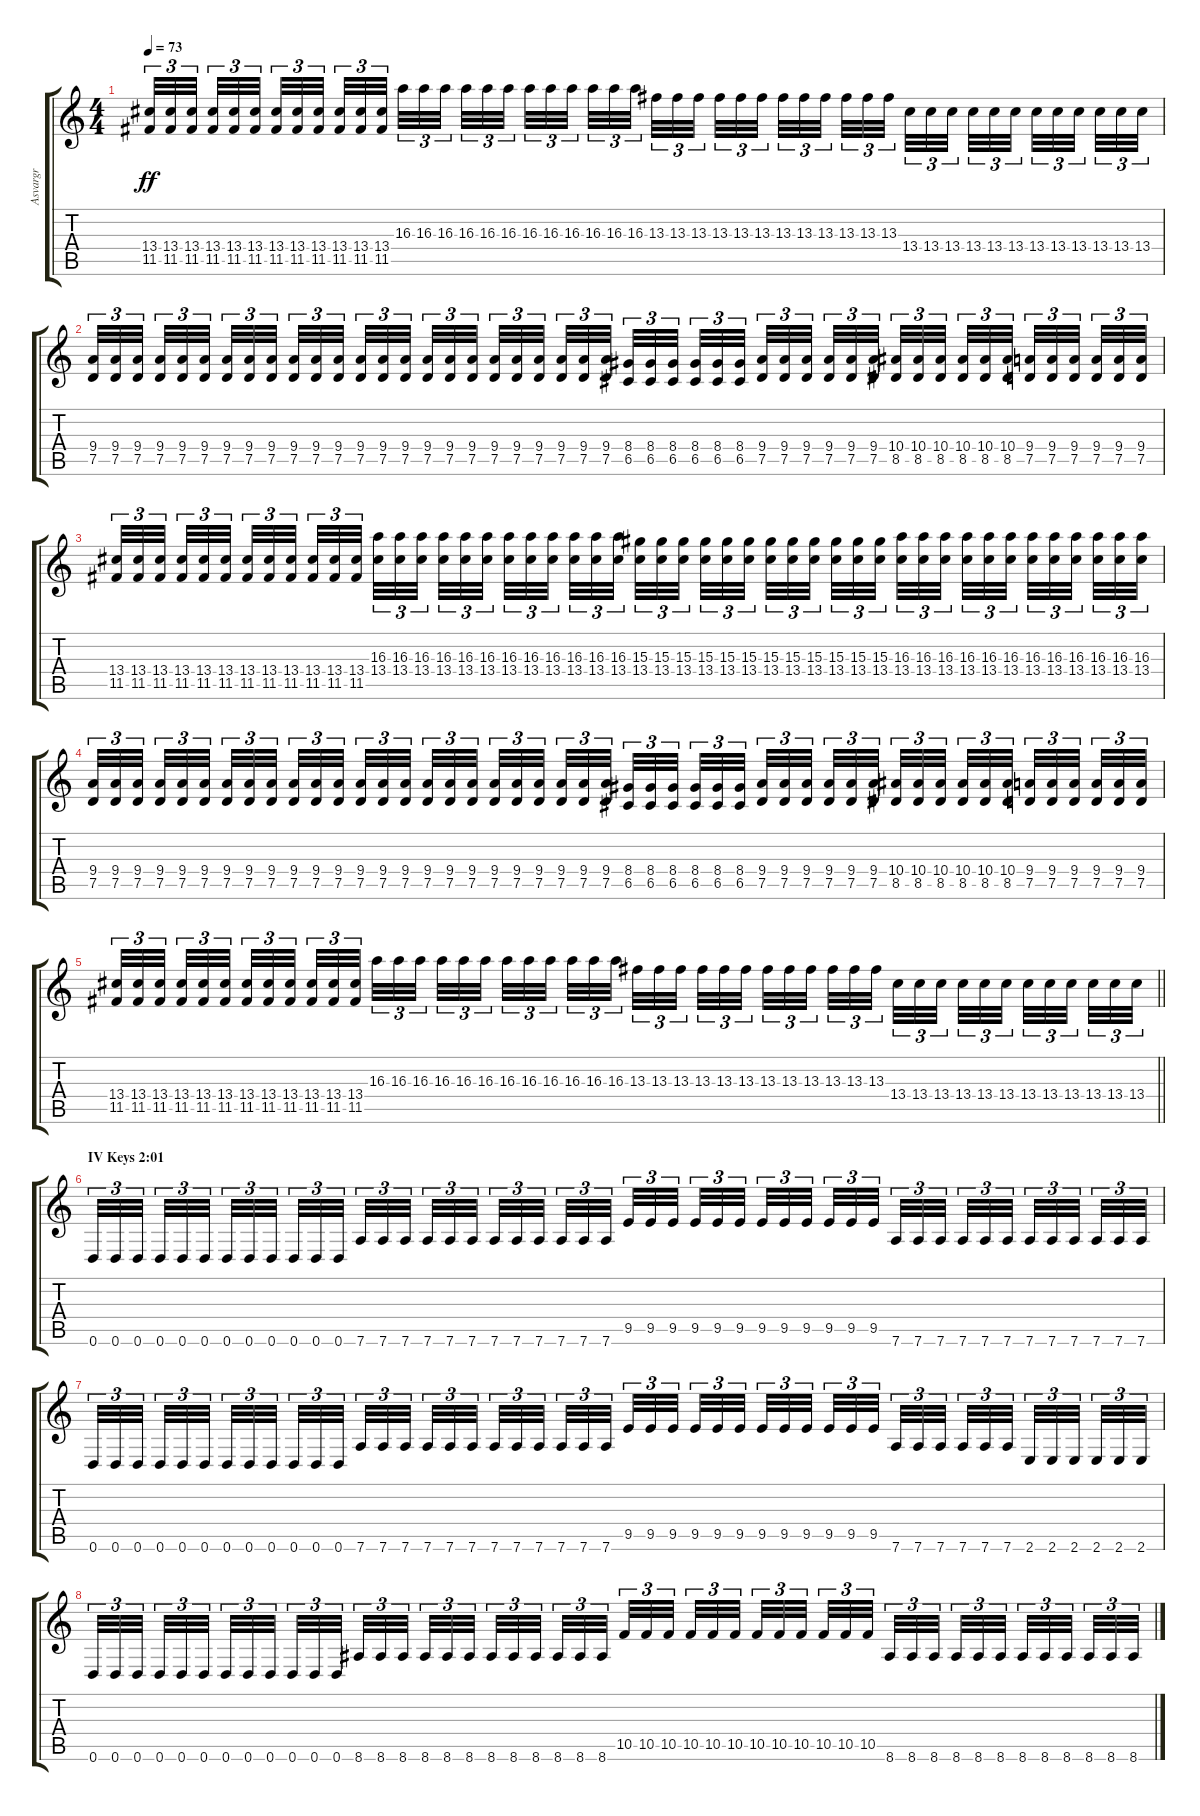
\track ("Asvargr" "Asvargr") {instrument distortionguitar}
\staff {score tabs}
\tuning (D4 A3 F3 C3 G2 D2) {hide}
\ts (4 4)
\tempo 73
\clef g2
\ks c
(13.4 11.5).32{tu (3 2) dy ff} (13.4 11.5).32{tu (3 2)} (13.4 11.5).32{tu (3 2) beam splitsecondary} (13.4 11.5).32{tu (3 2)} (13.4 11.5).32{tu (3 2)} (13.4 11.5).32{tu (3 2) beam splitsecondary} (13.4 11.5).32{tu (3 2)} (13.4 11.5).32{tu (3 2)} (13.4 11.5).32{tu (3 2) beam splitsecondary} (13.4 11.5).32{tu (3 2)} (13.4 11.5).32{tu (3 2)} (13.4 11.5).32{tu (3 2)} 16.3.32{tu (3 2)} 16.3.32{tu (3 2)} 16.3.32{tu (3 2) beam splitsecondary} 16.3.32{tu (3 2)} 16.3.32{tu (3 2)} 16.3.32{tu (3 2) beam splitsecondary} 16.3.32{tu (3 2)} 16.3.32{tu (3 2)} 16.3.32{tu (3 2) beam splitsecondary} 16.3.32{tu (3 2)} 16.3.32{tu (3 2)} 16.3.32{tu (3 2)} 13.3.32{tu (3 2)} 13.3.32{tu (3 2)} 13.3.32{tu (3 2) beam splitsecondary} 13.3.32{tu (3 2)} 13.3.32{tu (3 2)} 13.3.32{tu (3 2) beam splitsecondary} 13.3.32{tu (3 2)} 13.3.32{tu (3 2)} 13.3.32{tu (3 2) beam splitsecondary} 13.3.32{tu (3 2)} 13.3.32{tu (3 2)} 13.3.32{tu (3 2)} 13.4.32{tu (3 2)} 13.4.32{tu (3 2)} 13.4.32{tu (3 2) beam splitsecondary} 13.4.32{tu (3 2)} 13.4.32{tu (3 2)} 13.4.32{tu (3 2) beam splitsecondary} 13.4.32{tu (3 2)} 13.4.32{tu (3 2)} 13.4.32{tu (3 2) beam splitsecondary} 13.4.32{tu (3 2)} 13.4.32{tu (3 2)} 13.4.32{tu (3 2)} |
(9.4 7.5).32{tu (3 2)} (9.4 7.5).32{tu (3 2)} (9.4 7.5).32{tu (3 2) beam splitsecondary} (9.4 7.5).32{tu (3 2)} (9.4 7.5).32{tu (3 2)} (9.4 7.5).32{tu (3 2) beam splitsecondary} (9.4 7.5).32{tu (3 2)} (9.4 7.5).32{tu (3 2)} (9.4 7.5).32{tu (3 2) beam splitsecondary} (9.4 7.5).32{tu (3 2)} (9.4 7.5).32{tu (3 2)} (9.4 7.5).32{tu (3 2)} (9.4 7.5).32{tu (3 2)} (9.4 7.5).32{tu (3 2)} (9.4 7.5).32{tu (3 2) beam splitsecondary} (9.4 7.5).32{tu (3 2)} (9.4 7.5).32{tu (3 2)} (9.4 7.5).32{tu (3 2) beam splitsecondary} (9.4 7.5).32{tu (3 2)} (9.4 7.5).32{tu (3 2)} (9.4 7.5).32{tu (3 2) beam splitsecondary} (9.4 7.5).32{tu (3 2)} (9.4 7.5).32{tu (3 2)} (9.4 7.5).32{tu (3 2)} (8.4 6.5).32{tu (3 2)} (8.4 6.5).32{tu (3 2)} (8.4 6.5).32{tu (3 2) beam splitsecondary} (8.4 6.5).32{tu (3 2)} (8.4 6.5).32{tu (3 2)} (8.4 6.5).32{tu (3 2) beam splitsecondary} (9.4 7.5).32{tu (3 2)} (9.4 7.5).32{tu (3 2)} (9.4 7.5).32{tu (3 2) beam splitsecondary} (9.4 7.5).32{tu (3 2)} (9.4 7.5).32{tu (3 2)} (9.4 7.5).32{tu (3 2)} (10.4 8.5).32{tu (3 2)} (10.4 8.5).32{tu (3 2)} (10.4 8.5).32{tu (3 2) beam splitsecondary} (10.4 8.5).32{tu (3 2)} (10.4 8.5).32{tu (3 2)} (10.4 8.5).32{tu (3 2) beam splitsecondary} (9.4 7.5).32{tu (3 2)} (9.4 7.5).32{tu (3 2)} (9.4 7.5).32{tu (3 2) beam splitsecondary} (9.4 7.5).32{tu (3 2)} (9.4 7.5).32{tu (3 2)} (9.4 7.5).32{tu (3 2)} |
(13.4 11.5).32{tu (3 2)} (13.4 11.5).32{tu (3 2)} (13.4 11.5).32{tu (3 2) beam splitsecondary} (13.4 11.5).32{tu (3 2)} (13.4 11.5).32{tu (3 2)} (13.4 11.5).32{tu (3 2) beam splitsecondary} (13.4 11.5).32{tu (3 2)} (13.4 11.5).32{tu (3 2)} (13.4 11.5).32{tu (3 2) beam splitsecondary} (13.4 11.5).32{tu (3 2)} (13.4 11.5).32{tu (3 2)} (13.4 11.5).32{tu (3 2)} (16.3 13.4).32{tu (3 2)} (16.3 13.4).32{tu (3 2)} (16.3 13.4).32{tu (3 2) beam splitsecondary} (16.3 13.4).32{tu (3 2)} (16.3 13.4).32{tu (3 2)} (16.3 13.4).32{tu (3 2) beam splitsecondary} (16.3 13.4).32{tu (3 2)} (16.3 13.4).32{tu (3 2)} (16.3 13.4).32{tu (3 2) beam splitsecondary} (16.3 13.4).32{tu (3 2)} (16.3 13.4).32{tu (3 2)} (16.3 13.4).32{tu (3 2)} (15.3 13.4).32{tu (3 2)} (15.3 13.4).32{tu (3 2)} (15.3 13.4).32{tu (3 2) beam splitsecondary} (15.3 13.4).32{tu (3 2)} (15.3 13.4).32{tu (3 2)} (15.3 13.4).32{tu (3 2) beam splitsecondary} (15.3 13.4).32{tu (3 2)} (15.3 13.4).32{tu (3 2)} (15.3 13.4).32{tu (3 2) beam splitsecondary} (15.3 13.4).32{tu (3 2)} (15.3 13.4).32{tu (3 2)} (15.3 13.4).32{tu (3 2)} (16.3 13.4).32{tu (3 2)} (16.3 13.4).32{tu (3 2)} (16.3 13.4).32{tu (3 2) beam splitsecondary} (16.3 13.4).32{tu (3 2)} (16.3 13.4).32{tu (3 2)} (16.3 13.4).32{tu (3 2) beam splitsecondary} (16.3 13.4).32{tu (3 2)} (16.3 13.4).32{tu (3 2)} (16.3 13.4).32{tu (3 2) beam splitsecondary} (16.3 13.4).32{tu (3 2)} (16.3 13.4).32{tu (3 2)} (16.3 13.4).32{tu (3 2)} |
(9.4 7.5).32{tu (3 2)} (9.4 7.5).32{tu (3 2)} (9.4 7.5).32{tu (3 2) beam splitsecondary} (9.4 7.5).32{tu (3 2)} (9.4 7.5).32{tu (3 2)} (9.4 7.5).32{tu (3 2) beam splitsecondary} (9.4 7.5).32{tu (3 2)} (9.4 7.5).32{tu (3 2)} (9.4 7.5).32{tu (3 2) beam splitsecondary} (9.4 7.5).32{tu (3 2)} (9.4 7.5).32{tu (3 2)} (9.4 7.5).32{tu (3 2)} (9.4 7.5).32{tu (3 2)} (9.4 7.5).32{tu (3 2)} (9.4 7.5).32{tu (3 2) beam splitsecondary} (9.4 7.5).32{tu (3 2)} (9.4 7.5).32{tu (3 2)} (9.4 7.5).32{tu (3 2) beam splitsecondary} (9.4 7.5).32{tu (3 2)} (9.4 7.5).32{tu (3 2)} (9.4 7.5).32{tu (3 2) beam splitsecondary} (9.4 7.5).32{tu (3 2)} (9.4 7.5).32{tu (3 2)} (9.4 7.5).32{tu (3 2)} (8.4 6.5).32{tu (3 2)} (8.4 6.5).32{tu (3 2)} (8.4 6.5).32{tu (3 2) beam splitsecondary} (8.4 6.5).32{tu (3 2)} (8.4 6.5).32{tu (3 2)} (8.4 6.5).32{tu (3 2) beam splitsecondary} (9.4 7.5).32{tu (3 2)} (9.4 7.5).32{tu (3 2)} (9.4 7.5).32{tu (3 2) beam splitsecondary} (9.4 7.5).32{tu (3 2)} (9.4 7.5).32{tu (3 2)} (9.4 7.5).32{tu (3 2)} (10.4 8.5).32{tu (3 2)} (10.4 8.5).32{tu (3 2)} (10.4 8.5).32{tu (3 2) beam splitsecondary} (10.4 8.5).32{tu (3 2)} (10.4 8.5).32{tu (3 2)} (10.4 8.5).32{tu (3 2) beam splitsecondary} (9.4 7.5).32{tu (3 2)} (9.4 7.5).32{tu (3 2)} (9.4 7.5).32{tu (3 2) beam splitsecondary} (9.4 7.5).32{tu (3 2)} (9.4 7.5).32{tu (3 2)} (9.4 7.5).32{tu (3 2)} |
\barLineRight lightlight
(13.4 11.5).32{tu (3 2)} (13.4 11.5).32{tu (3 2)} (13.4 11.5).32{tu (3 2) beam splitsecondary} (13.4 11.5).32{tu (3 2)} (13.4 11.5).32{tu (3 2)} (13.4 11.5).32{tu (3 2) beam splitsecondary} (13.4 11.5).32{tu (3 2)} (13.4 11.5).32{tu (3 2)} (13.4 11.5).32{tu (3 2) beam splitsecondary} (13.4 11.5).32{tu (3 2)} (13.4 11.5).32{tu (3 2)} (13.4 11.5).32{tu (3 2)} 16.3.32{tu (3 2)} 16.3.32{tu (3 2)} 16.3.32{tu (3 2) beam splitsecondary} 16.3.32{tu (3 2)} 16.3.32{tu (3 2)} 16.3.32{tu (3 2) beam splitsecondary} 16.3.32{tu (3 2)} 16.3.32{tu (3 2)} 16.3.32{tu (3 2) beam splitsecondary} 16.3.32{tu (3 2)} 16.3.32{tu (3 2)} 16.3.32{tu (3 2)} 13.3.32{tu (3 2)} 13.3.32{tu (3 2)} 13.3.32{tu (3 2) beam splitsecondary} 13.3.32{tu (3 2)} 13.3.32{tu (3 2)} 13.3.32{tu (3 2) beam splitsecondary} 13.3.32{tu (3 2)} 13.3.32{tu (3 2)} 13.3.32{tu (3 2) beam splitsecondary} 13.3.32{tu (3 2)} 13.3.32{tu (3 2)} 13.3.32{tu (3 2)} 13.4.32{tu (3 2)} 13.4.32{tu (3 2)} 13.4.32{tu (3 2) beam splitsecondary} 13.4.32{tu (3 2)} 13.4.32{tu (3 2)} 13.4.32{tu (3 2) beam splitsecondary} 13.4.32{tu (3 2)} 13.4.32{tu (3 2)} 13.4.32{tu (3 2) beam splitsecondary} 13.4.32{tu (3 2)} 13.4.32{tu (3 2)} 13.4.32{tu (3 2)} |
\section ("" "IV Keys 2:01")
0.6.32{tu (3 2)} 0.6.32{tu (3 2)} 0.6.32{tu (3 2) beam splitsecondary} 0.6.32{tu (3 2)} 0.6.32{tu (3 2)} 0.6.32{tu (3 2) beam splitsecondary} 0.6.32{tu (3 2)} 0.6.32{tu (3 2)} 0.6.32{tu (3 2) beam splitsecondary} 0.6.32{tu (3 2)} 0.6.32{tu (3 2)} 0.6.32{tu (3 2)} 7.6.32{tu (3 2)} 7.6.32{tu (3 2)} 7.6.32{tu (3 2) beam splitsecondary} 7.6.32{tu (3 2)} 7.6.32{tu (3 2)} 7.6.32{tu (3 2) beam splitsecondary} 7.6.32{tu (3 2)} 7.6.32{tu (3 2)} 7.6.32{tu (3 2) beam splitsecondary} 7.6.32{tu (3 2)} 7.6.32{tu (3 2)} 7.6.32{tu (3 2)} 9.5.32{tu (3 2)} 9.5.32{tu (3 2)} 9.5.32{tu (3 2) beam splitsecondary} 9.5.32{tu (3 2)} 9.5.32{tu (3 2)} 9.5.32{tu (3 2) beam splitsecondary} 9.5.32{tu (3 2)} 9.5.32{tu (3 2)} 9.5.32{tu (3 2) beam splitsecondary} 9.5.32{tu (3 2)} 9.5.32{tu (3 2)} 9.5.32{tu (3 2)} 7.6.32{tu (3 2)} 7.6.32{tu (3 2)} 7.6.32{tu (3 2) beam splitsecondary} 7.6.32{tu (3 2)} 7.6.32{tu (3 2)} 7.6.32{tu (3 2) beam splitsecondary} 7.6.32{tu (3 2)} 7.6.32{tu (3 2)} 7.6.32{tu (3 2) beam splitsecondary} 7.6.32{tu (3 2)} 7.6.32{tu (3 2)} 7.6.32{tu (3 2)} |
0.6.32{tu (3 2)} 0.6.32{tu (3 2)} 0.6.32{tu (3 2) beam splitsecondary} 0.6.32{tu (3 2)} 0.6.32{tu (3 2)} 0.6.32{tu (3 2) beam splitsecondary} 0.6.32{tu (3 2)} 0.6.32{tu (3 2)} 0.6.32{tu (3 2) beam splitsecondary} 0.6.32{tu (3 2)} 0.6.32{tu (3 2)} 0.6.32{tu (3 2)} 7.6.32{tu (3 2)} 7.6.32{tu (3 2)} 7.6.32{tu (3 2) beam splitsecondary} 7.6.32{tu (3 2)} 7.6.32{tu (3 2)} 7.6.32{tu (3 2) beam splitsecondary} 7.6.32{tu (3 2)} 7.6.32{tu (3 2)} 7.6.32{tu (3 2) beam splitsecondary} 7.6.32{tu (3 2)} 7.6.32{tu (3 2)} 7.6.32{tu (3 2)} 9.5.32{tu (3 2)} 9.5.32{tu (3 2)} 9.5.32{tu (3 2) beam splitsecondary} 9.5.32{tu (3 2)} 9.5.32{tu (3 2)} 9.5.32{tu (3 2) beam splitsecondary} 9.5.32{tu (3 2)} 9.5.32{tu (3 2)} 9.5.32{tu (3 2) beam splitsecondary} 9.5.32{tu (3 2)} 9.5.32{tu (3 2)} 9.5.32{tu (3 2)} 7.6.32{tu (3 2)} 7.6.32{tu (3 2)} 7.6.32{tu (3 2) beam splitsecondary} 7.6.32{tu (3 2)} 7.6.32{tu (3 2)} 7.6.32{tu (3 2) beam splitsecondary} 2.6.32{tu (3 2)} 2.6.32{tu (3 2)} 2.6.32{tu (3 2) beam splitsecondary} 2.6.32{tu (3 2)} 2.6.32{tu (3 2)} 2.6.32{tu (3 2)} |
0.6.32{tu (3 2)} 0.6.32{tu (3 2)} 0.6.32{tu (3 2) beam splitsecondary} 0.6.32{tu (3 2)} 0.6.32{tu (3 2)} 0.6.32{tu (3 2) beam splitsecondary} 0.6.32{tu (3 2)} 0.6.32{tu (3 2)} 0.6.32{tu (3 2) beam splitsecondary} 0.6.32{tu (3 2)} 0.6.32{tu (3 2)} 0.6.32{tu (3 2)} 8.6.32{tu (3 2)} 8.6.32{tu (3 2)} 8.6.32{tu (3 2) beam splitsecondary} 8.6.32{tu (3 2)} 8.6.32{tu (3 2)} 8.6.32{tu (3 2) beam splitsecondary} 8.6.32{tu (3 2)} 8.6.32{tu (3 2)} 8.6.32{tu (3 2) beam splitsecondary} 8.6.32{tu (3 2)} 8.6.32{tu (3 2)} 8.6.32{tu (3 2)} 10.5.32{tu (3 2)} 10.5.32{tu (3 2)} 10.5.32{tu (3 2) beam splitsecondary} 10.5.32{tu (3 2)} 10.5.32{tu (3 2)} 10.5.32{tu (3 2) beam splitsecondary} 10.5.32{tu (3 2)} 10.5.32{tu (3 2)} 10.5.32{tu (3 2) beam splitsecondary} 10.5.32{tu (3 2)} 10.5.32{tu (3 2)} 10.5.32{tu (3 2)} 8.6.32{tu (3 2)} 8.6.32{tu (3 2)} 8.6.32{tu (3 2) beam splitsecondary} 8.6.32{tu (3 2)} 8.6.32{tu (3 2)} 8.6.32{tu (3 2) beam splitsecondary} 8.6.32{tu (3 2)} 8.6.32{tu (3 2)} 8.6.32{tu (3 2) beam splitsecondary} 8.6.32{tu (3 2)} 8.6.32{tu (3 2)} 8.6.32{tu (3 2)}
